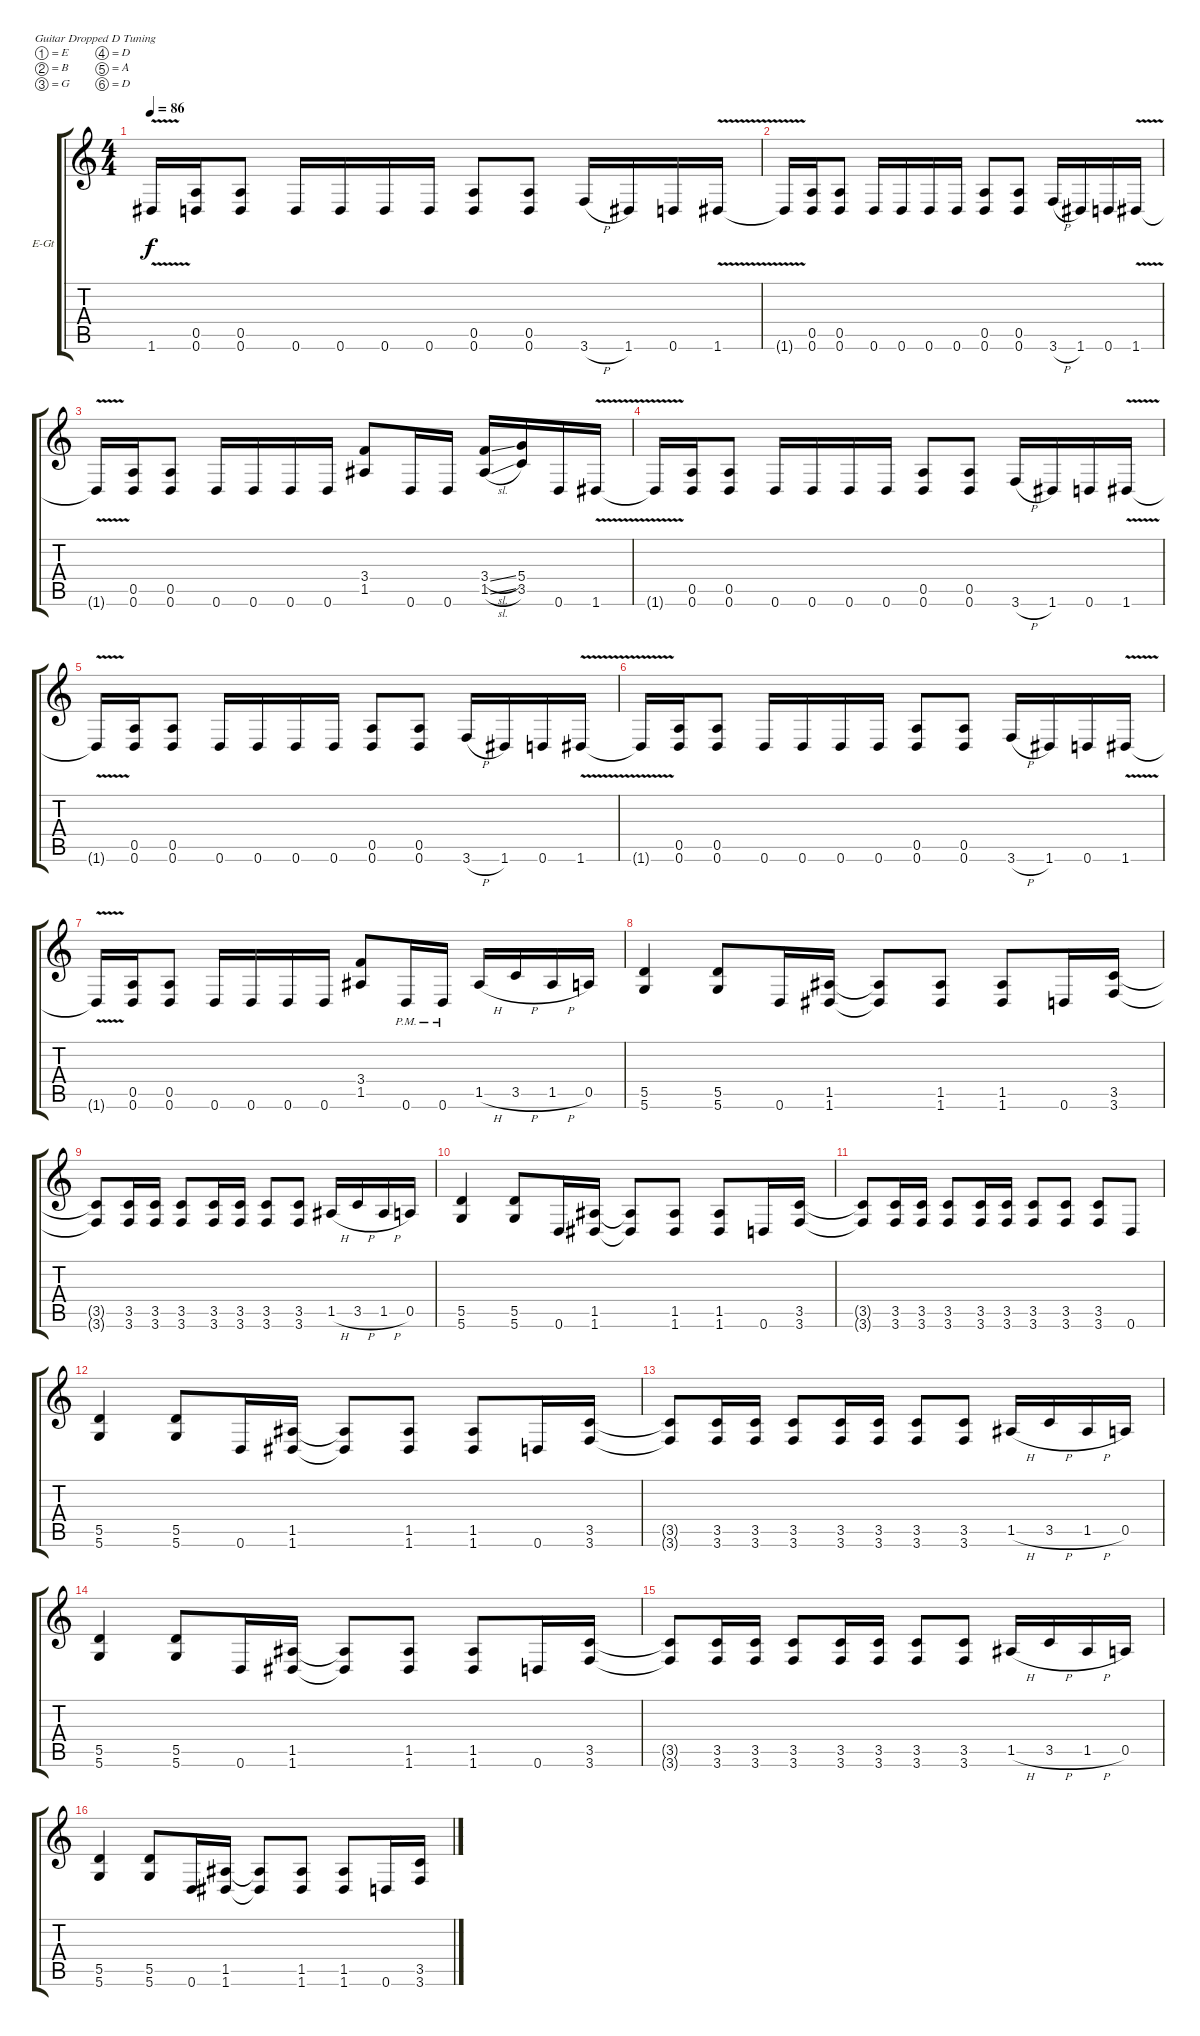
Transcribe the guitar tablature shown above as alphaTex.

\defaultSystemsLayout 4
\bracketExtendMode groupsimilarinstruments
\firstSystemTrackNameOrientation horizontal
\otherSystemsTrackNameOrientation horizontal
\track ("Ben Moody (Lead Guitar)" "E-Gt") {instrument distortionguitar}
\staff {score tabs}
\tuning (E4 B3 G3 D3 A2 D2)
\ts (4 4)
\tempo 86
\clef g2
\ks c
1.6{v t}.16{dy f} (0.5 0.6).16 (0.5 0.6).8 0.6.16 0.6.16 0.6.16 0.6.16 (0.5 0.6).8 (0.5 0.6).8 3.6{h}.16 1.6.16 0.6.16 1.6{v}.16 |
1.6{v t}.16 (0.5 0.6).16 (0.5 0.6).8 0.6.16 0.6.16 0.6.16 0.6.16 (0.5 0.6).8 (0.5 0.6).8 3.6{h}.16 1.6.16 0.6.16 1.6{v}.16 |
1.6{v t}.16 (0.5 0.6).16 (0.5 0.6).8 0.6.16 0.6.16 0.6.16 0.6.16 (3.4 1.5).8 0.6.16 0.6.16 (3.4{sl} 1.5{sl}).16 (5.4 3.5).16 0.6.16 1.6{v}.16 |
1.6{v t}.16 (0.5 0.6).16 (0.5 0.6).8 0.6.16 0.6.16 0.6.16 0.6.16 (0.5 0.6).8 (0.5 0.6).8 3.6{h}.16 1.6.16 0.6.16 1.6{v}.16 |
1.6{v t}.16 (0.5 0.6).16 (0.5 0.6).8 0.6.16 0.6.16 0.6.16 0.6.16 (0.5 0.6).8 (0.5 0.6).8 3.6{h}.16 1.6.16 0.6.16 1.6{v}.16 |
1.6{v t}.16 (0.5 0.6).16 (0.5 0.6).8 0.6.16 0.6.16 0.6.16 0.6.16 (0.5 0.6).8 (0.5 0.6).8 3.6{h}.16 1.6.16 0.6.16 1.6{v}.16 |
1.6{v t}.16 (0.5 0.6).16 (0.5 0.6).8 0.6.16 0.6.16 0.6.16 0.6.16 (3.4 1.5).8 0.6{pm}.16 0.6{pm}.16 1.5{h}.16 3.5{h}.16 1.5{h}.16 0.5.16 |
(5.5 5.6).4 (5.5 5.6).8 0.6.16 (1.5 1.6).16 (1.5{t} 1.6{t}).8 (1.5 1.6).8 (1.5 1.6).8 0.6.16 (3.5 3.6).16 |
(3.5{t} 3.6{t}).8 (3.5 3.6).16 (3.5 3.6).16 (3.5 3.6).8 (3.5 3.6).16 (3.5 3.6).16 (3.5 3.6).8 (3.5 3.6).8 1.5{h}.16 3.5{h}.16 1.5{h}.16 0.5.16 |
(5.5 5.6).4 (5.5 5.6).8 0.6.16 (1.5 1.6).16 (1.5{t} 1.6{t}).8 (1.5 1.6).8 (1.5 1.6).8 0.6.16 (3.5 3.6).16 |
(3.5{t} 3.6{t}).8 (3.5 3.6).16 (3.5 3.6).16 (3.5 3.6).8 (3.5 3.6).16 (3.5 3.6).16 (3.5 3.6).8 (3.5 3.6).8 (3.5 3.6).8 0.6.8 |
(5.5 5.6).4 (5.5 5.6).8 0.6.16 (1.5 1.6).16 (1.5{t} 1.6{t}).8 (1.5 1.6).8 (1.5 1.6).8 0.6.16 (3.5 3.6).16 |
(3.5{t} 3.6{t}).8 (3.5 3.6).16 (3.5 3.6).16 (3.5 3.6).8 (3.5 3.6).16 (3.5 3.6).16 (3.5 3.6).8 (3.5 3.6).8 1.5{h}.16 3.5{h}.16 1.5{h}.16 0.5.16 |
(5.5 5.6).4 (5.5 5.6).8 0.6.16 (1.5 1.6).16 (1.5{t} 1.6{t}).8 (1.5 1.6).8 (1.5 1.6).8 0.6.16 (3.5 3.6).16 |
(3.5{t} 3.6{t}).8 (3.5 3.6).16 (3.5 3.6).16 (3.5 3.6).8 (3.5 3.6).16 (3.5 3.6).16 (3.5 3.6).8 (3.5 3.6).8 1.5{h}.16 3.5{h}.16 1.5{h}.16 0.5.16 |
(5.5 5.6).4 (5.5 5.6).8 0.6.16 (1.5 1.6).16 (1.5{t} 1.6{t}).8 (1.5 1.6).8 (1.5 1.6).8 0.6.16 (3.5 3.6).16
